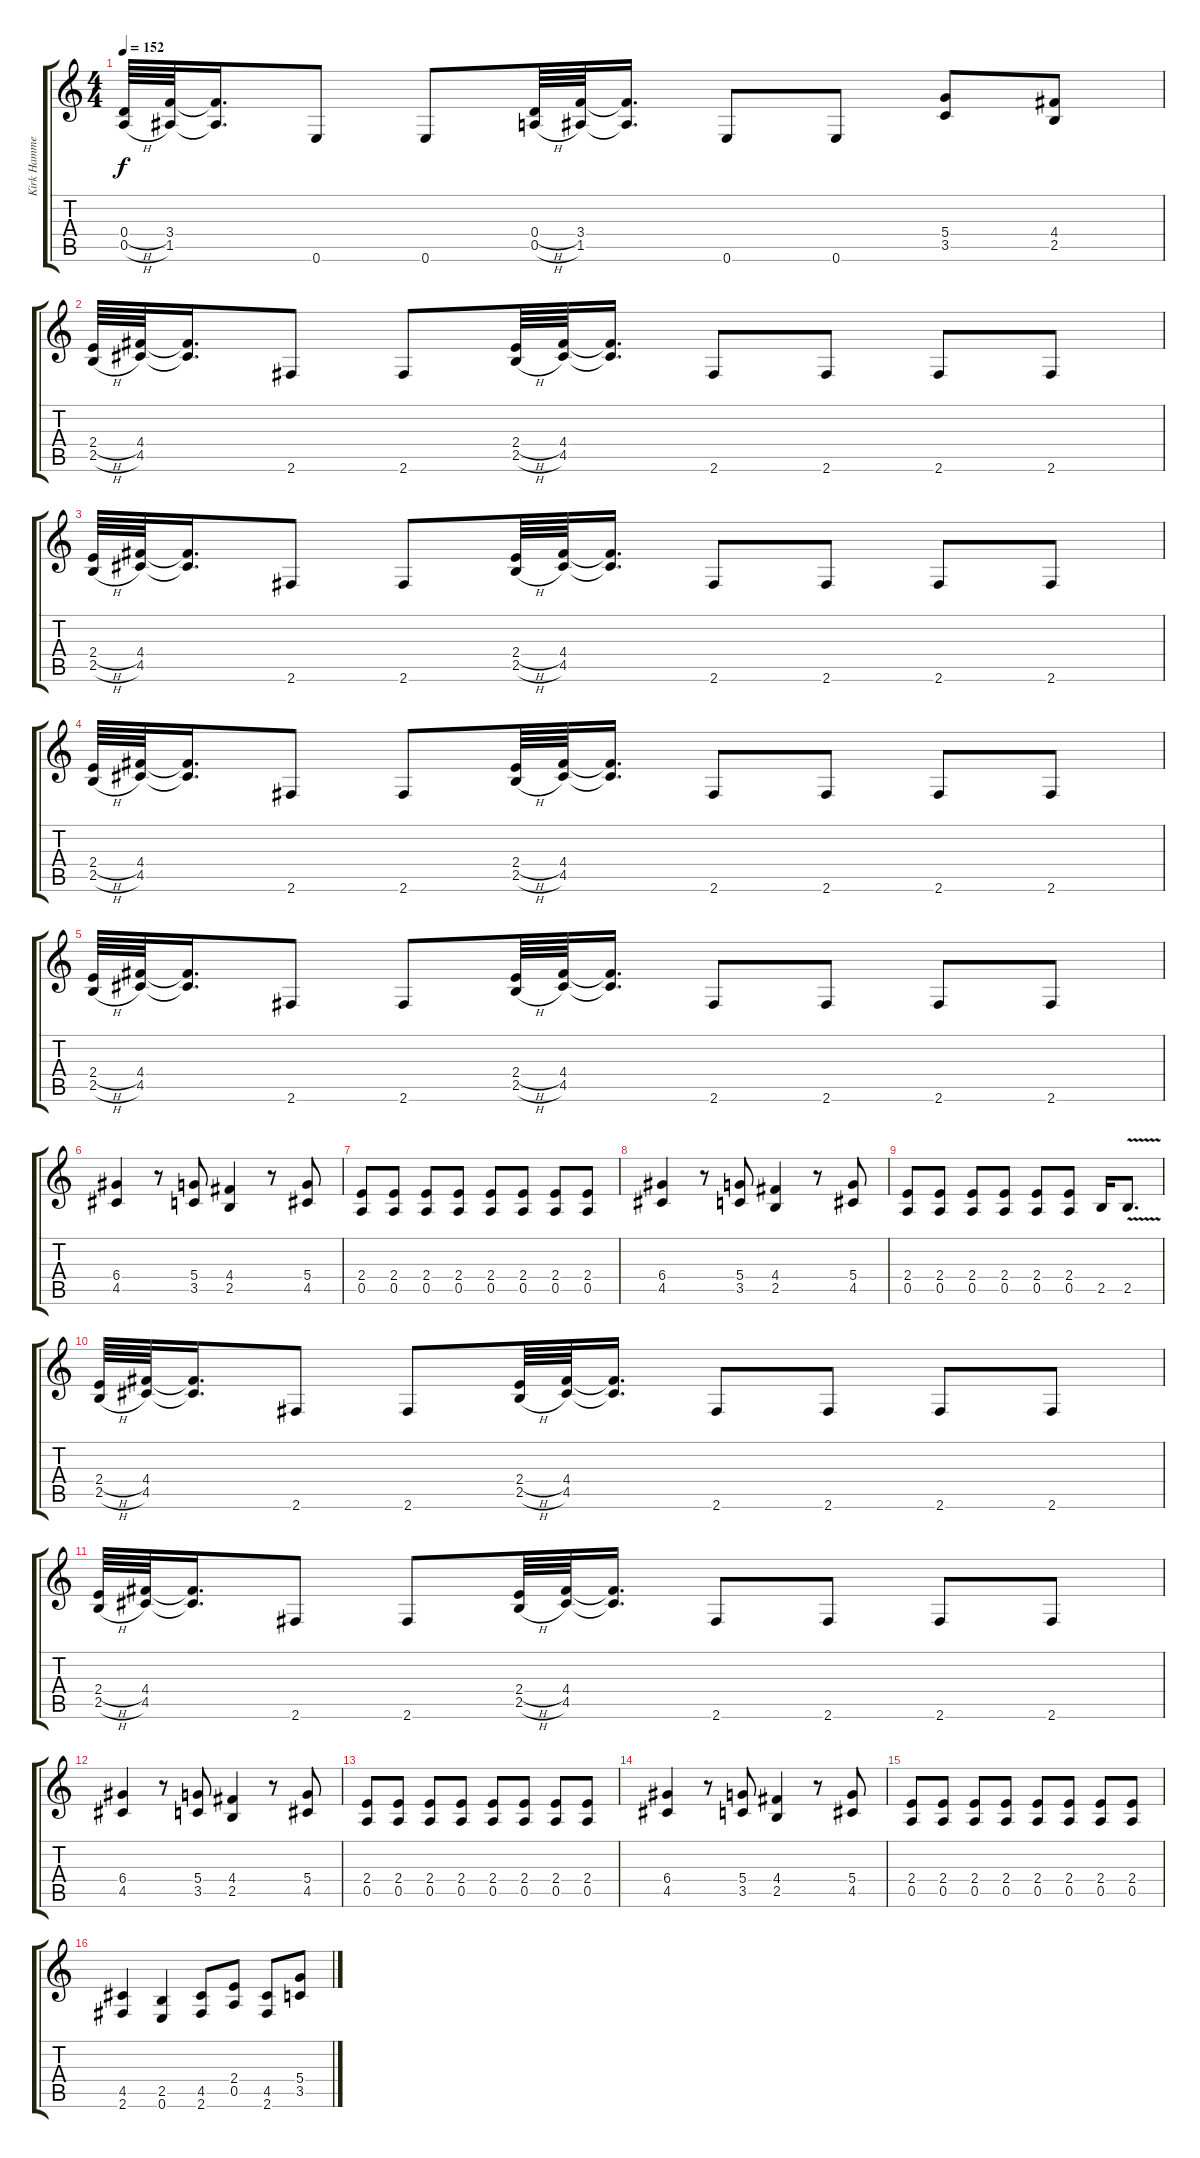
\track ("Kirk Hammett" "Kirk Hamme") {instrument distortionguitar bank 17}
\staff {score tabs}
\tuning (E4 B3 G3 D3 A2 E2) {hide}
\ts (4 4)
\tempo 152
\clef g2
\ks c
(0.4{h} 0.5{h}).64{dy f} (3.4 1.5).64 (3.4{t} 1.5{t}).16{d} 0.6.8 0.6.8 (0.4{h} 0.5{h}).64 (3.4 1.5).64 (3.4{t} 1.5{t}).16{d} 0.6.8 0.6.8 (5.4 3.5).8 (4.4 2.5).8 |
(2.4{h} 2.5{h}).64 (4.4 4.5).64 (4.4{t} 4.5{t}).16{d} 2.6.8 2.6.8 (2.4{h} 2.5{h}).64 (4.4 4.5).64 (4.4{t} 4.5{t}).16{d} 2.6.8 2.6.8 2.6.8 2.6.8 |
(2.4{h} 2.5{h}).64 (4.4 4.5).64 (4.4{t} 4.5{t}).16{d} 2.6.8 2.6.8 (2.4{h} 2.5{h}).64 (4.4 4.5).64 (4.4{t} 4.5{t}).16{d} 2.6.8 2.6.8 2.6.8 2.6.8 |
(2.4{h} 2.5{h}).64 (4.4 4.5).64 (4.4{t} 4.5{t}).16{d} 2.6.8 2.6.8 (2.4{h} 2.5{h}).64 (4.4 4.5).64 (4.4{t} 4.5{t}).16{d} 2.6.8 2.6.8 2.6.8 2.6.8 |
(2.4{h} 2.5{h}).64 (4.4 4.5).64 (4.4{t} 4.5{t}).16{d} 2.6.8 2.6.8 (2.4{h} 2.5{h}).64 (4.4 4.5).64 (4.4{t} 4.5{t}).16{d} 2.6.8 2.6.8 2.6.8 2.6.8 |
(6.4 4.5).4 r.8 (5.4 3.5).8 (4.4 2.5).4 r.8 (5.4 4.5).8 |
(2.4 0.5).8 (2.4 0.5).8 (2.4 0.5).8 (2.4 0.5).8 (2.4 0.5).8 (2.4 0.5).8 (2.4 0.5).8 (2.4 0.5).8 |
(6.4 4.5).4 r.8 (5.4 3.5).8 (4.4 2.5).4 r.8 (5.4 4.5).8 |
(2.4 0.5).8 (2.4 0.5).8 (2.4 0.5).8 (2.4 0.5).8 (2.4 0.5).8 (2.4 0.5).8 2.5.16 2.5{v}.8{d} |
(2.4{h} 2.5{h}).64 (4.4 4.5).64 (4.4{t} 4.5{t}).16{d} 2.6.8 2.6.8 (2.4{h} 2.5{h}).64 (4.4 4.5).64 (4.4{t} 4.5{t}).16{d} 2.6.8 2.6.8 2.6.8 2.6.8 |
(2.4{h} 2.5{h}).64 (4.4 4.5).64 (4.4{t} 4.5{t}).16{d} 2.6.8 2.6.8 (2.4{h} 2.5{h}).64 (4.4 4.5).64 (4.4{t} 4.5{t}).16{d} 2.6.8 2.6.8 2.6.8 2.6.8 |
(6.4 4.5).4 r.8 (5.4 3.5).8 (4.4 2.5).4 r.8 (5.4 4.5).8 |
(2.4 0.5).8 (2.4 0.5).8 (2.4 0.5).8 (2.4 0.5).8 (2.4 0.5).8 (2.4 0.5).8 (2.4 0.5).8 (2.4 0.5).8 |
(6.4 4.5).4 r.8 (5.4 3.5).8 (4.4 2.5).4 r.8 (5.4 4.5).8 |
(2.4 0.5).8 (2.4 0.5).8 (2.4 0.5).8 (2.4 0.5).8 (2.4 0.5).8 (2.4 0.5).8 (2.4 0.5).8 (2.4 0.5).8 |
(4.5 2.6).4 (2.5 0.6).4 (4.5 2.6).8 (2.4 0.5).8 (4.5 2.6).8 (5.4 3.5).8
